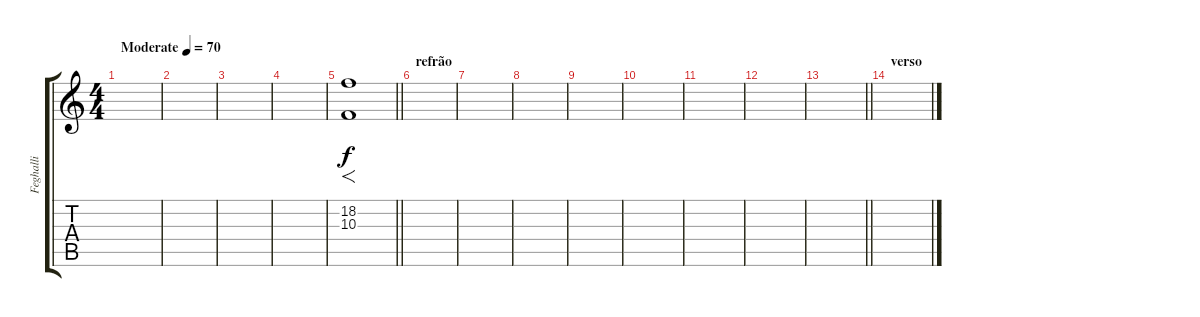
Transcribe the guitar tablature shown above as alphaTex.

\track ("Feghalli" "Feghalli") {instrument stringensemble1}
\staff {score tabs}
\tuning (E4 B3 G3 D3 A2 E2) {hide}
\ts (4 4)
\tempo (70 "Moderate")
\clef g2
\ks c
|
|
|
|
\barLineRight lightlight
(18.2 10.3).1{f} |
\section ("" "refrão")
|
|
|
|
|
|
|
\barLineRight lightlight
|
\section ("" "verso")
